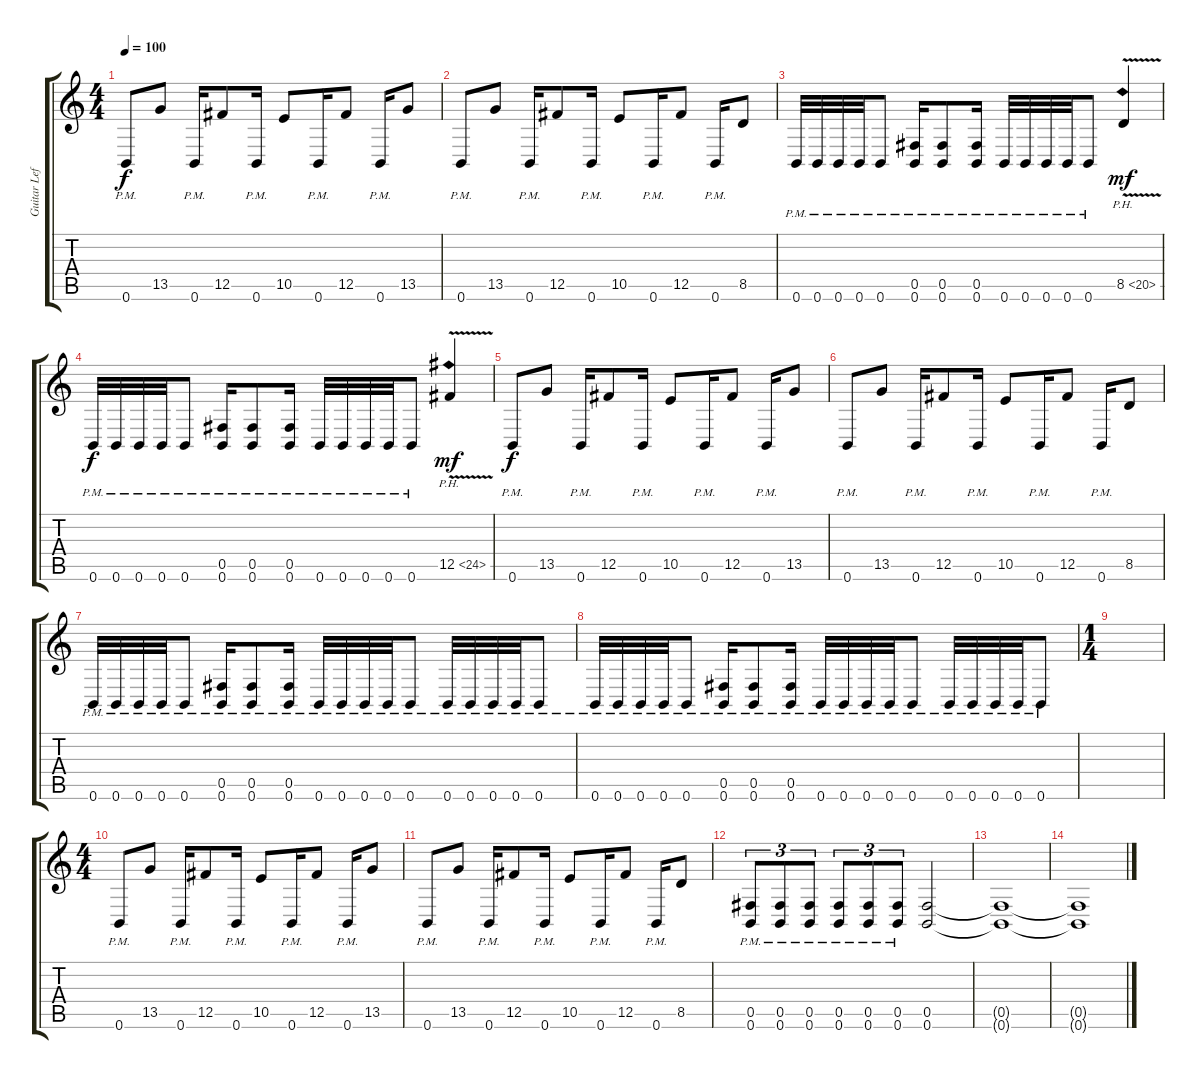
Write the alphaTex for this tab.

\track ("Guitar Left" "Guitar Lef") {instrument distortionguitar}
\staff {score tabs}
\tuning (Db4 Ab3 E3 B2 Gb2 B1) {hide}
\ts (4 4)
\tempo 100
\clef g2
\ks c
0.6{pm}.8{dy f} 13.5.8 0.6{pm}.16 12.5.8 0.6{pm}.16 10.5.8 0.6{pm}.16 12.5.8 0.6{pm}.16 13.5.8 |
0.6{pm}.8 13.5.8 0.6{pm}.16 12.5.8 0.6{pm}.16 10.5.8 0.6{pm}.16 12.5.8 0.6{pm}.16 8.5.8 |
0.6{pm}.32 0.6{pm}.32 0.6{pm}.32 0.6{pm}.32 0.6{pm}.8 (0.5{pm} 0.6{pm}).16 (0.5{pm} 0.6{pm}).8 (0.5{pm} 0.6{pm}).16 0.6{pm}.32 0.6{pm}.32 0.6{pm}.32 0.6{pm}.32 0.6{pm}.8 8.5{ph 12 v}.4{dy mf} |
0.6{pm}.32{dy f} 0.6{pm}.32 0.6{pm}.32 0.6{pm}.32 0.6{pm}.8 (0.5{pm} 0.6{pm}).16 (0.5{pm} 0.6{pm}).8 (0.5{pm} 0.6{pm}).16 0.6{pm}.32 0.6{pm}.32 0.6{pm}.32 0.6{pm}.32 0.6{pm}.8 12.5{ph 12 v}.4{dy mf} |
0.6{pm}.8{dy f} 13.5.8 0.6{pm}.16 12.5.8 0.6{pm}.16 10.5.8 0.6{pm}.16 12.5.8 0.6{pm}.16 13.5.8 |
0.6{pm}.8 13.5.8 0.6{pm}.16 12.5.8 0.6{pm}.16 10.5.8 0.6{pm}.16 12.5.8 0.6{pm}.16 8.5.8 |
0.6{pm}.32 0.6{pm}.32 0.6{pm}.32 0.6{pm}.32 0.6{pm}.8 (0.5{pm} 0.6{pm}).16 (0.5{pm} 0.6{pm}).8 (0.5{pm} 0.6{pm}).16 0.6{pm}.32 0.6{pm}.32 0.6{pm}.32 0.6{pm}.32 0.6{pm}.8 0.6{pm}.32 0.6{pm}.32 0.6{pm}.32 0.6{pm}.32 0.6{pm}.8 |
0.6{pm}.32 0.6{pm}.32 0.6{pm}.32 0.6{pm}.32 0.6{pm}.8 (0.5{pm} 0.6{pm}).16 (0.5{pm} 0.6{pm}).8 (0.5{pm} 0.6{pm}).16 0.6{pm}.32 0.6{pm}.32 0.6{pm}.32 0.6{pm}.32 0.6{pm}.8 0.6{pm}.32 0.6{pm}.32 0.6{pm}.32 0.6{pm}.32 0.6{pm}.8 |
\ts (1 4)
|
\ts (4 4)
0.6{pm}.8 13.5.8 0.6{pm}.16 12.5.8 0.6{pm}.16 10.5.8 0.6{pm}.16 12.5.8 0.6{pm}.16 13.5.8 |
0.6{pm}.8 13.5.8 0.6{pm}.16 12.5.8 0.6{pm}.16 10.5.8 0.6{pm}.16 12.5.8 0.6{pm}.16 8.5.8 |
(0.5{pm} 0.6{pm}).8{tu (3 2)} (0.5{pm} 0.6{pm}).8{tu (3 2)} (0.5{pm} 0.6{pm}).8{tu (3 2)} (0.5{pm} 0.6{pm}).8{tu (3 2)} (0.5{pm} 0.6{pm}).8{tu (3 2)} (0.5{pm} 0.6{pm}).8{tu (3 2)} (0.5 0.6).2{volume 2} |
(0.5{t} 0.6{t}).1 |
(0.5{t} 0.6{t}).1
